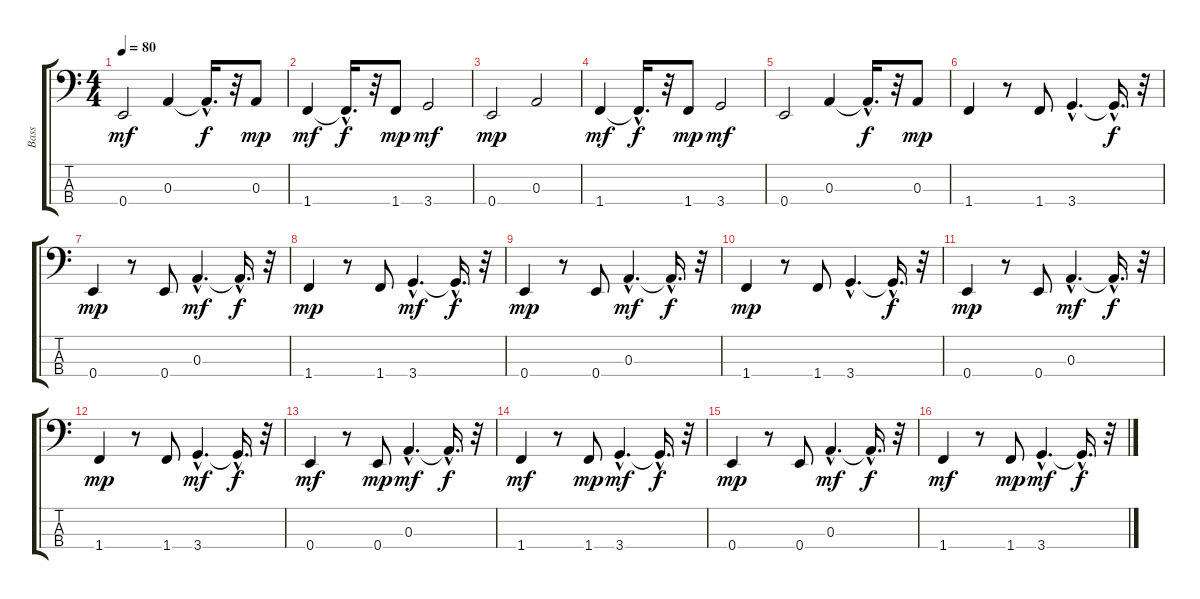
\track ("Bass" "Bass") {instrument electricbassfinger}
\staff {score tabs}
\tuning (G2 D2 A1 E1) {hide}
\ts (4 4)
\tempo 80
\clef f4
\ks c
0.4.2{dy mf} 0.3.4 0.3{hac t}.16{d dy f} r.32 0.3.8{dy mp} |
1.4.4{dy mf} 1.4{hac t}.16{d dy f} r.32 1.4.8{dy mp} 3.4.2{dy mf} |
0.4.2{dy mp} 0.3.2 |
1.4.4{dy mf} 1.4{hac t}.16{d dy f} r.32 1.4.8{dy mp} 3.4.2{dy mf} |
0.4.2 0.3.4 0.3{hac t}.16{d dy f} r.32 0.3.8{dy mp} |
1.4.4 r.8 1.4.8 3.4{hac}.4{d} 3.4{hac t}.16{d dy f} r.32 |
0.4.4{dy mp} r.8 0.4.8 0.3{hac}.4{d dy mf} 0.3{hac t}.16{d dy f} r.32 |
1.4.4{dy mp} r.8 1.4.8 3.4{hac}.4{d dy mf} 3.4{hac t}.16{d dy f} r.32 |
0.4.4{dy mp} r.8 0.4.8 0.3{hac}.4{d dy mf} 0.3{hac t}.16{d dy f} r.32 |
1.4.4{dy mp} r.8 1.4.8 3.4{hac}.4{d} 3.4{hac t}.16{d dy f} r.32 |
0.4.4{dy mp} r.8 0.4.8 0.3{hac}.4{d dy mf} 0.3{hac t}.16{d dy f} r.32 |
1.4.4{dy mp} r.8 1.4.8 3.4{hac}.4{d dy mf} 3.4{hac t}.16{d dy f} r.32 |
0.4.4{dy mf} r.8 0.4.8{dy mp} 0.3{hac}.4{d dy mf} 0.3{hac t}.16{d dy f} r.32 |
1.4.4{dy mf} r.8 1.4.8{dy mp} 3.4{hac}.4{d dy mf} 3.4{hac t}.16{d dy f} r.32 |
0.4.4{dy mp} r.8 0.4.8 0.3{hac}.4{d dy mf} 0.3{hac t}.16{d dy f} r.32 |
1.4.4{dy mf} r.8 1.4.8{dy mp} 3.4{hac}.4{d dy mf} 3.4{hac t}.16{d dy f} r.32
